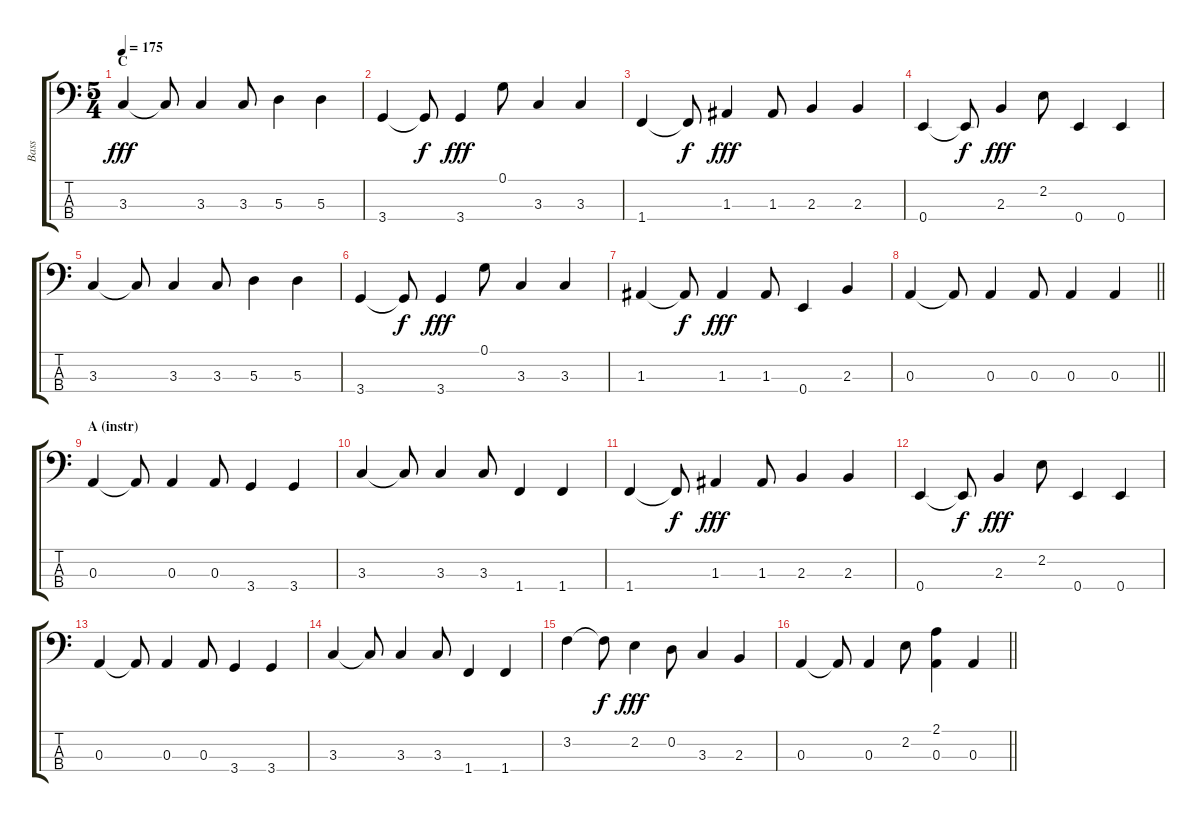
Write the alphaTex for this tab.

\track ("Bass" "Bass") {instrument electricbassfinger}
\staff {score tabs}
\tuning (G2 D2 A1 E1) {hide}
\ts (5 4)
\section ("" "C")
\tempo 175
\clef f4
\ks c
3.3.4{dy fff} 3.3{t}.8 3.3.4 3.3.8 5.3.4 5.3.4 |
3.4.4 3.4{t}.8{dy f} 3.4.4{dy fff} 0.1.8 3.3.4 3.3.4 |
1.4.4 1.4{t}.8{dy f} 1.3.4{dy fff} 1.3.8 2.3.4 2.3.4 |
0.4.4 0.4{t}.8{dy f} 2.3.4{dy fff} 2.2.8 0.4.4 0.4.4 |
3.3.4 3.3{t}.8 3.3.4 3.3.8 5.3.4 5.3.4 |
3.4.4 3.4{t}.8{dy f} 3.4.4{dy fff} 0.1.8 3.3.4 3.3.4 |
1.3.4 1.3{t}.8{dy f} 1.3.4{dy fff} 1.3.8 0.4.4 2.3.4 |
\barLineRight lightlight
0.3.4 0.3{t}.8 0.3.4 0.3.8 0.3.4 0.3.4 |
\section ("" "A (instr)")
0.3.4 0.3{t}.8 0.3.4 0.3.8 3.4.4 3.4.4 |
3.3.4 3.3{t}.8 3.3.4 3.3.8 1.4.4 1.4.4 |
1.4.4 1.4{t}.8{dy f} 1.3.4{dy fff} 1.3.8 2.3.4 2.3.4 |
0.4.4 0.4{t}.8{dy f} 2.3.4{dy fff} 2.2.8 0.4.4 0.4.4 |
0.3.4 0.3{t}.8 0.3.4 0.3.8 3.4.4 3.4.4 |
3.3.4 3.3{t}.8 3.3.4 3.3.8 1.4.4 1.4.4 |
3.2.4 3.2{t}.8{dy f} 2.2.4{dy fff} 0.2.8 3.3.4 2.3.4 |
\barLineRight lightlight
0.3.4 0.3{t}.8 0.3.4 2.2.8 (2.1 0.3).4 0.3.4
